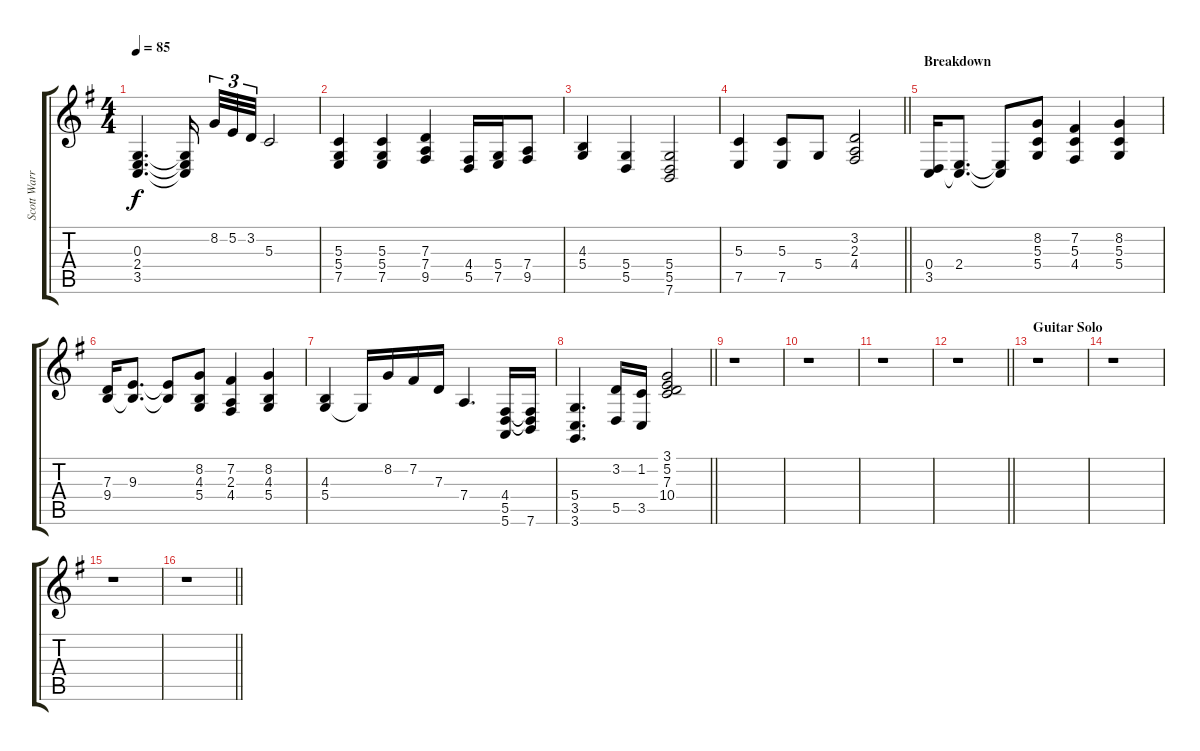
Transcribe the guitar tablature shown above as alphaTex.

\track ("Scott Warren Keys" "Scott Warr") {instrument acousticgrandpiano}
\staff {score tabs}
\tuning (E4 B3 G3 D3 A2 E2) {hide}
\ts (4 4)
\tempo 85
\clef g2
\ks g
(0.3 2.4 3.5).4{d dy f} (0.3{t} 2.4{t} 3.5{t}).16{beam splitsecondary} 8.2.32{tu (3 2)} 5.2.32{tu (3 2)} 3.2.32{tu (3 2)} 5.3.2 |
(5.3 5.4 7.5).4 (5.3 5.4 7.5).4 (7.3 7.4 9.5).4 (4.4 5.5).16 (5.4 7.5).16 (7.4 9.5).8 |
(4.3 5.4).4 (5.4 5.5).4 (5.4 5.5 7.6).2 |
\barLineRight lightlight
(5.3 7.5).4 (5.3 7.5).8 5.4.8 (3.2 2.3 4.4).2 |
\section ("" "Breakdown")
(0.4 3.5).16 (2.4 3.5{t}).8{d} (2.4{t} 3.5{t}).8 (8.2 5.3 5.4).8 (7.2 5.3 4.4).4 (8.2 5.3 5.4).4 |
(7.3 9.4).16 (9.3 9.4{t}).8{d} (9.3{t} 9.4{t}).8 (8.2 4.3 5.4).8 (7.2 2.3 4.4).4 (8.2 4.3 5.4).4 |
(4.3 5.4).4 5.4{t}.16 8.2.16 7.2.16 7.3.16 7.4.4{d} (4.4 5.5 5.6).16 (4.4{t} 5.5{t} 7.6).16 |
\barLineRight lightlight
(5.4 3.5 3.6).4{d} (3.2 5.5).16 (1.2 3.5).16 (3.1 5.2 7.3 10.4).2 |
r.1 |
r.1 |
r.1 |
\barLineRight lightlight
r.1 |
\section ("" "Guitar Solo")
r.1 |
r.1 |
r.1 |
\barLineRight lightlight
r.1
